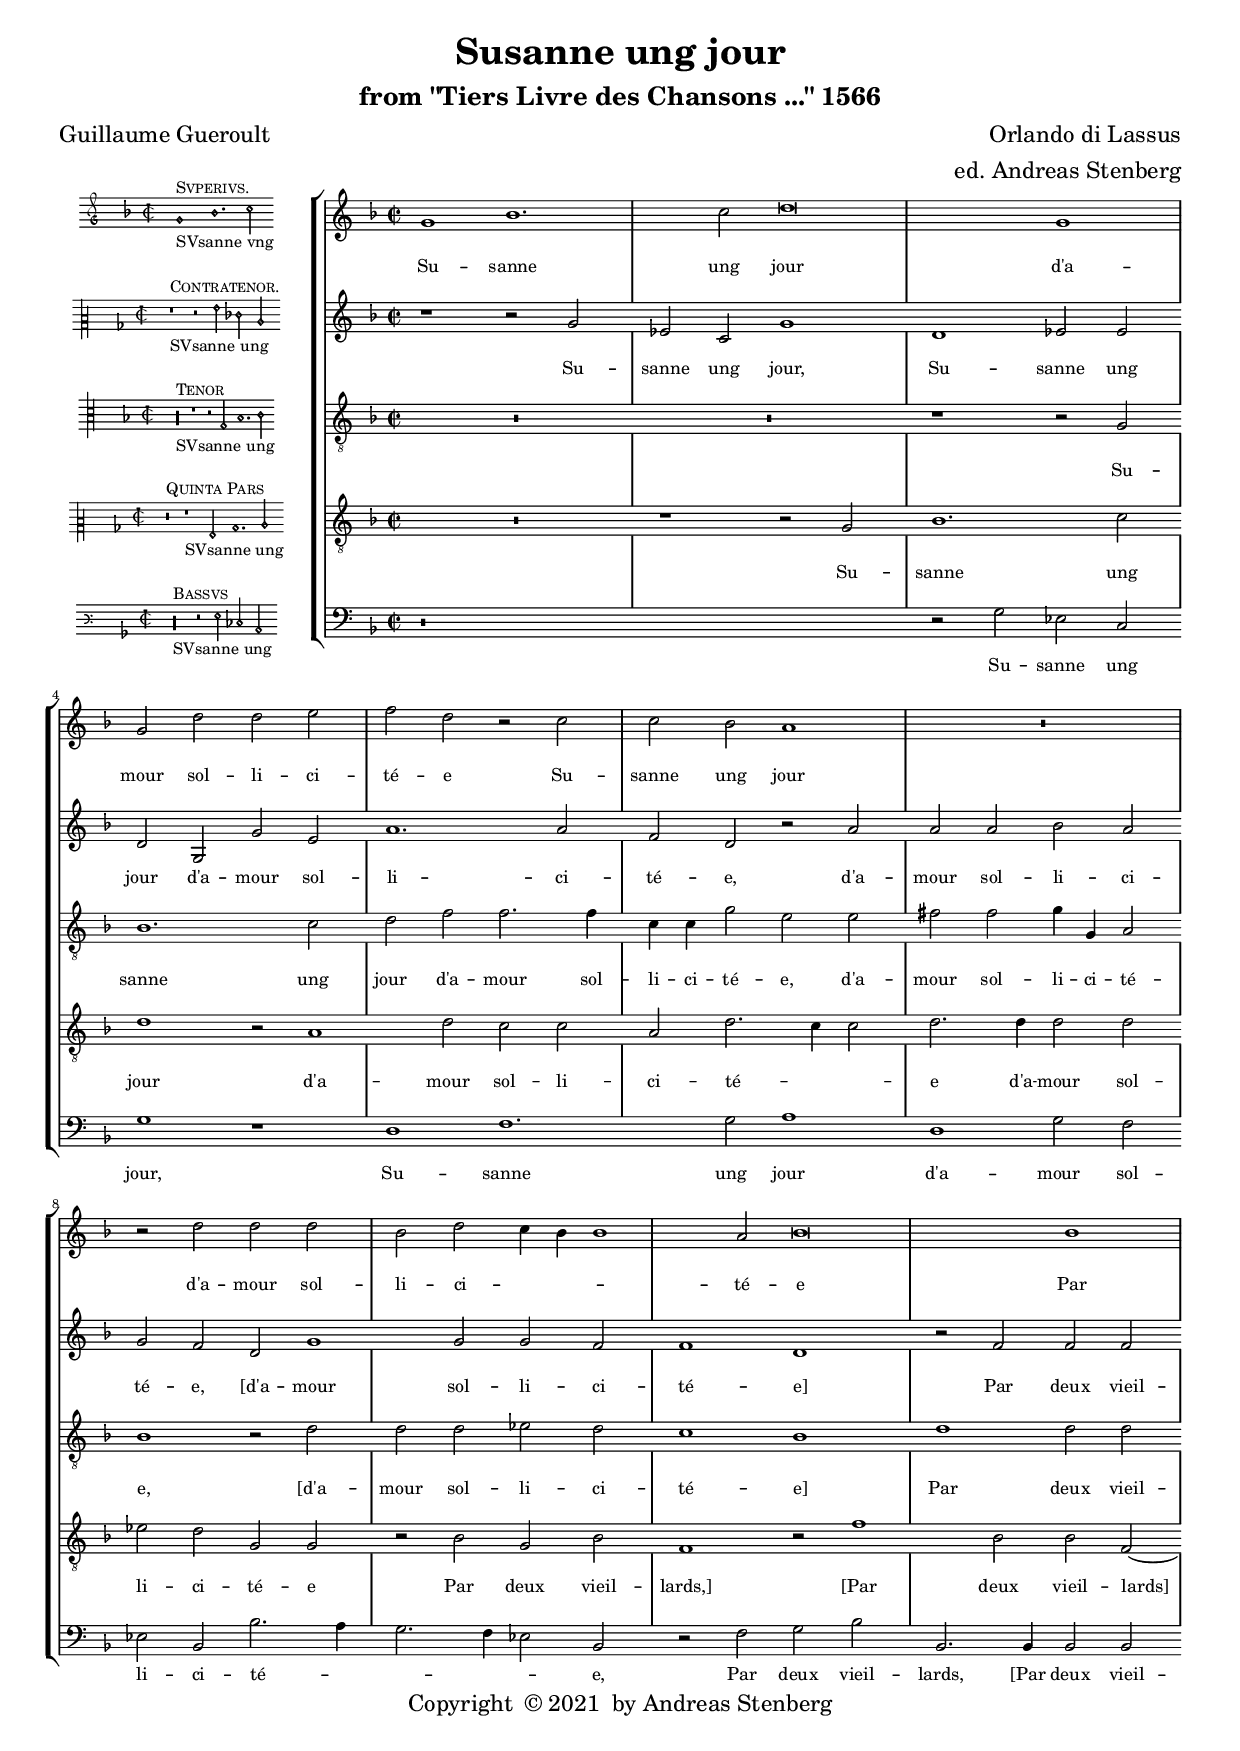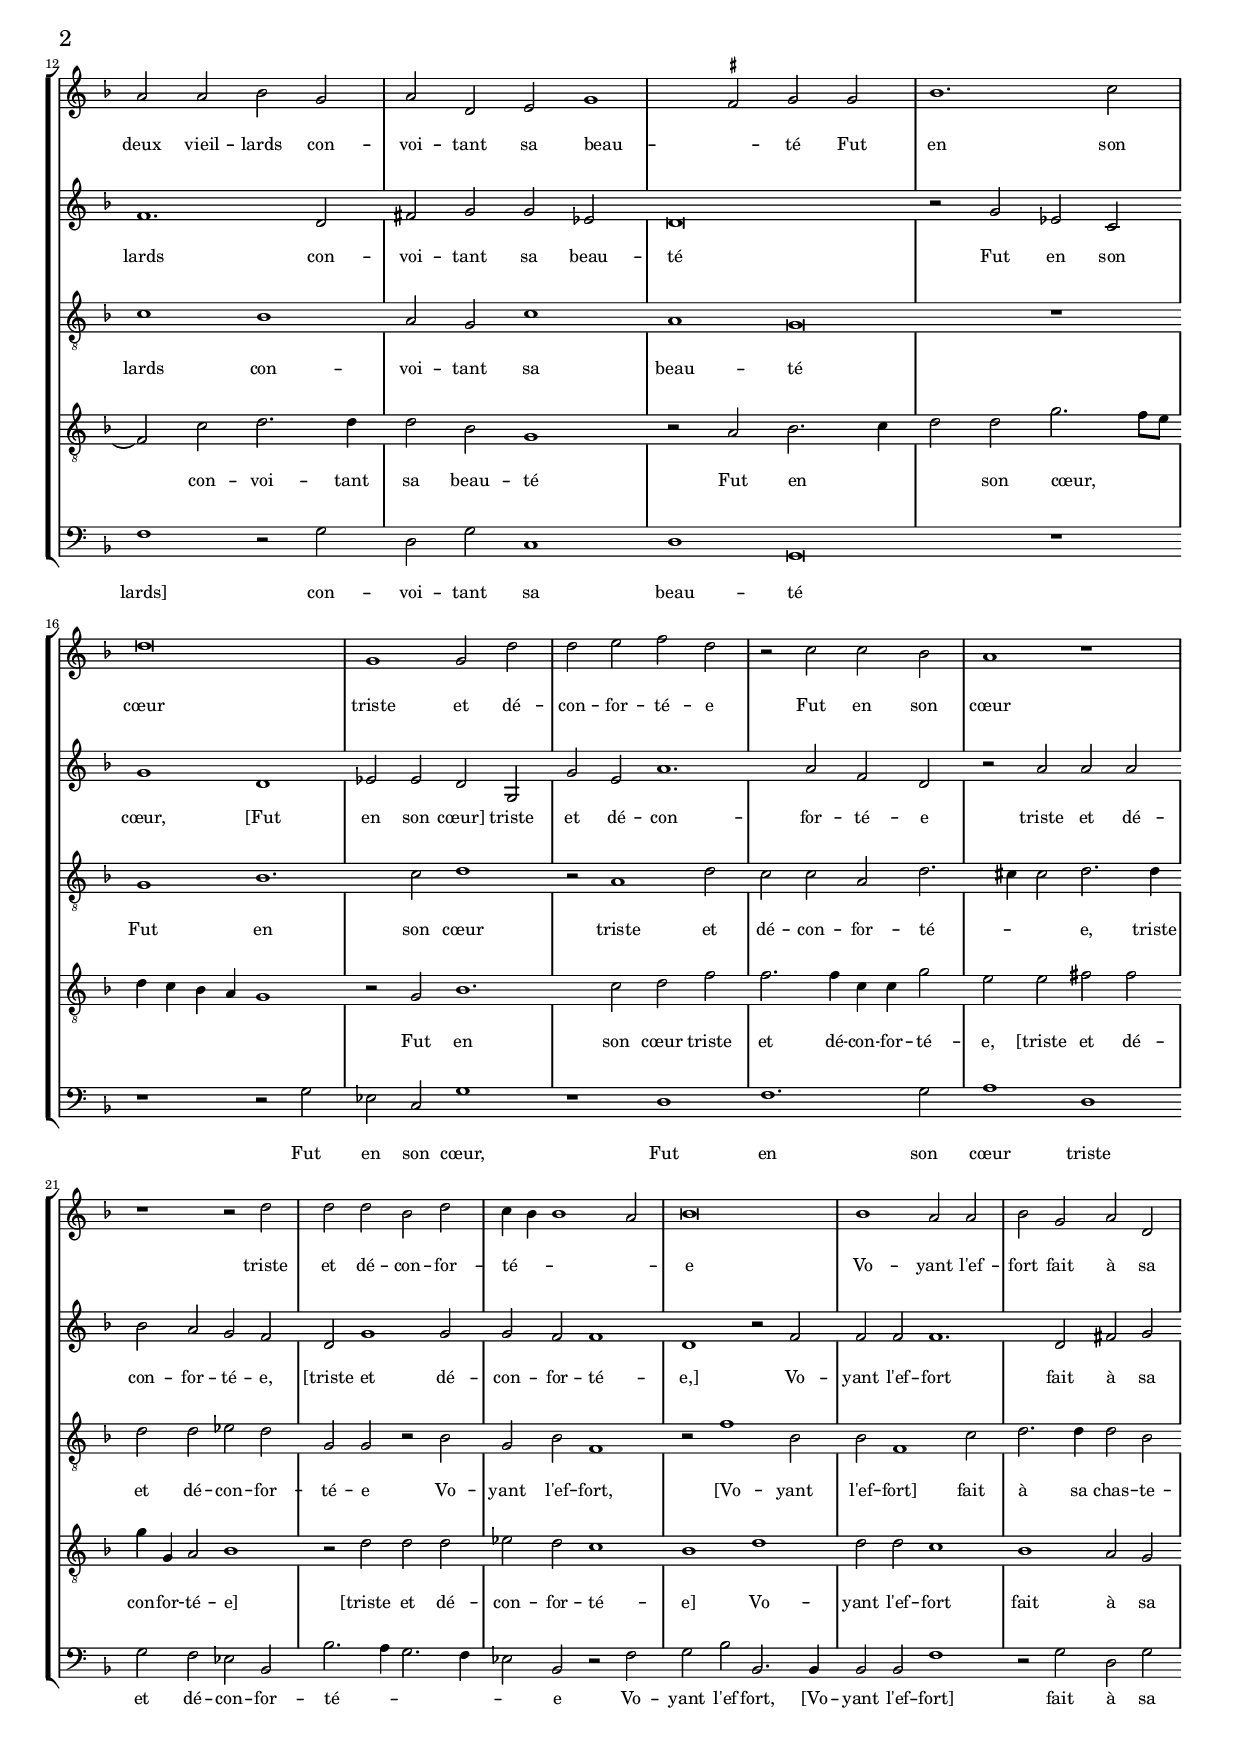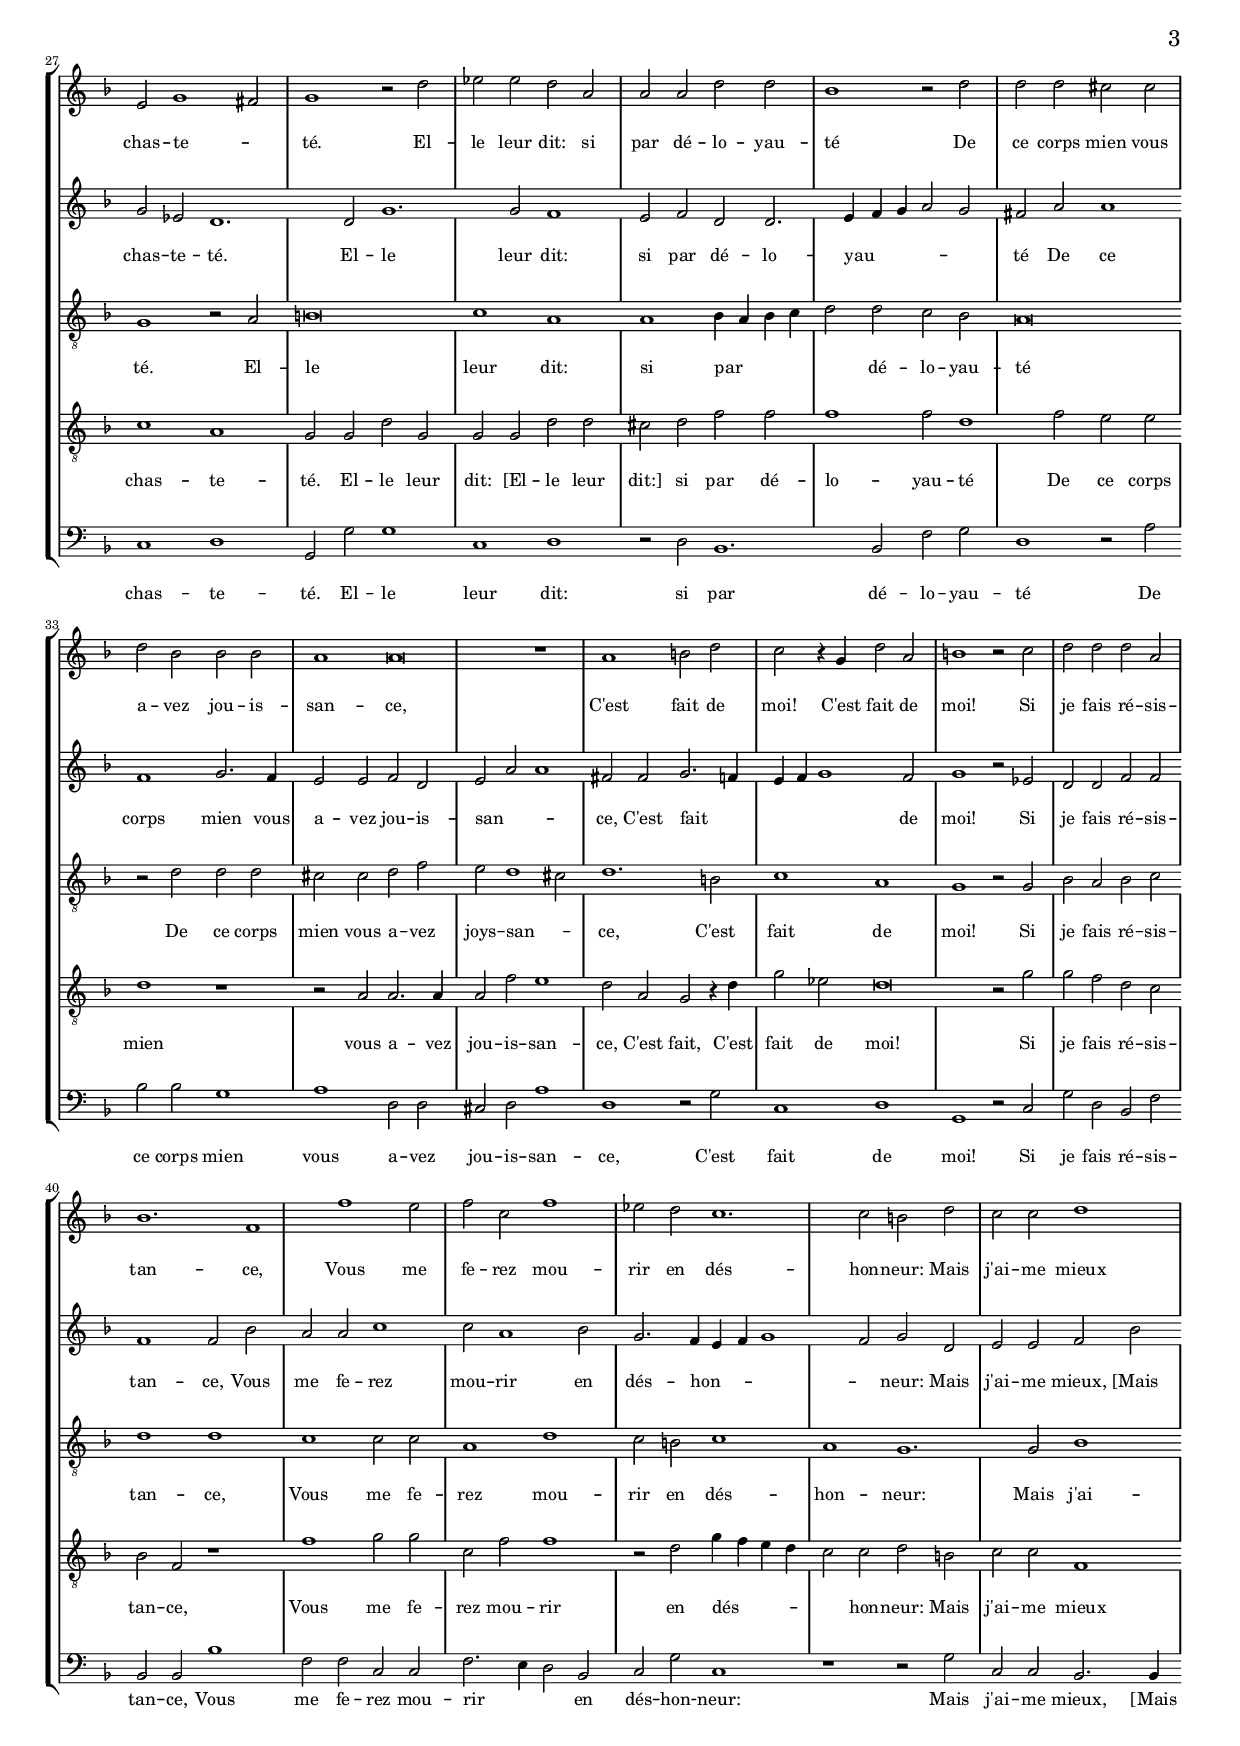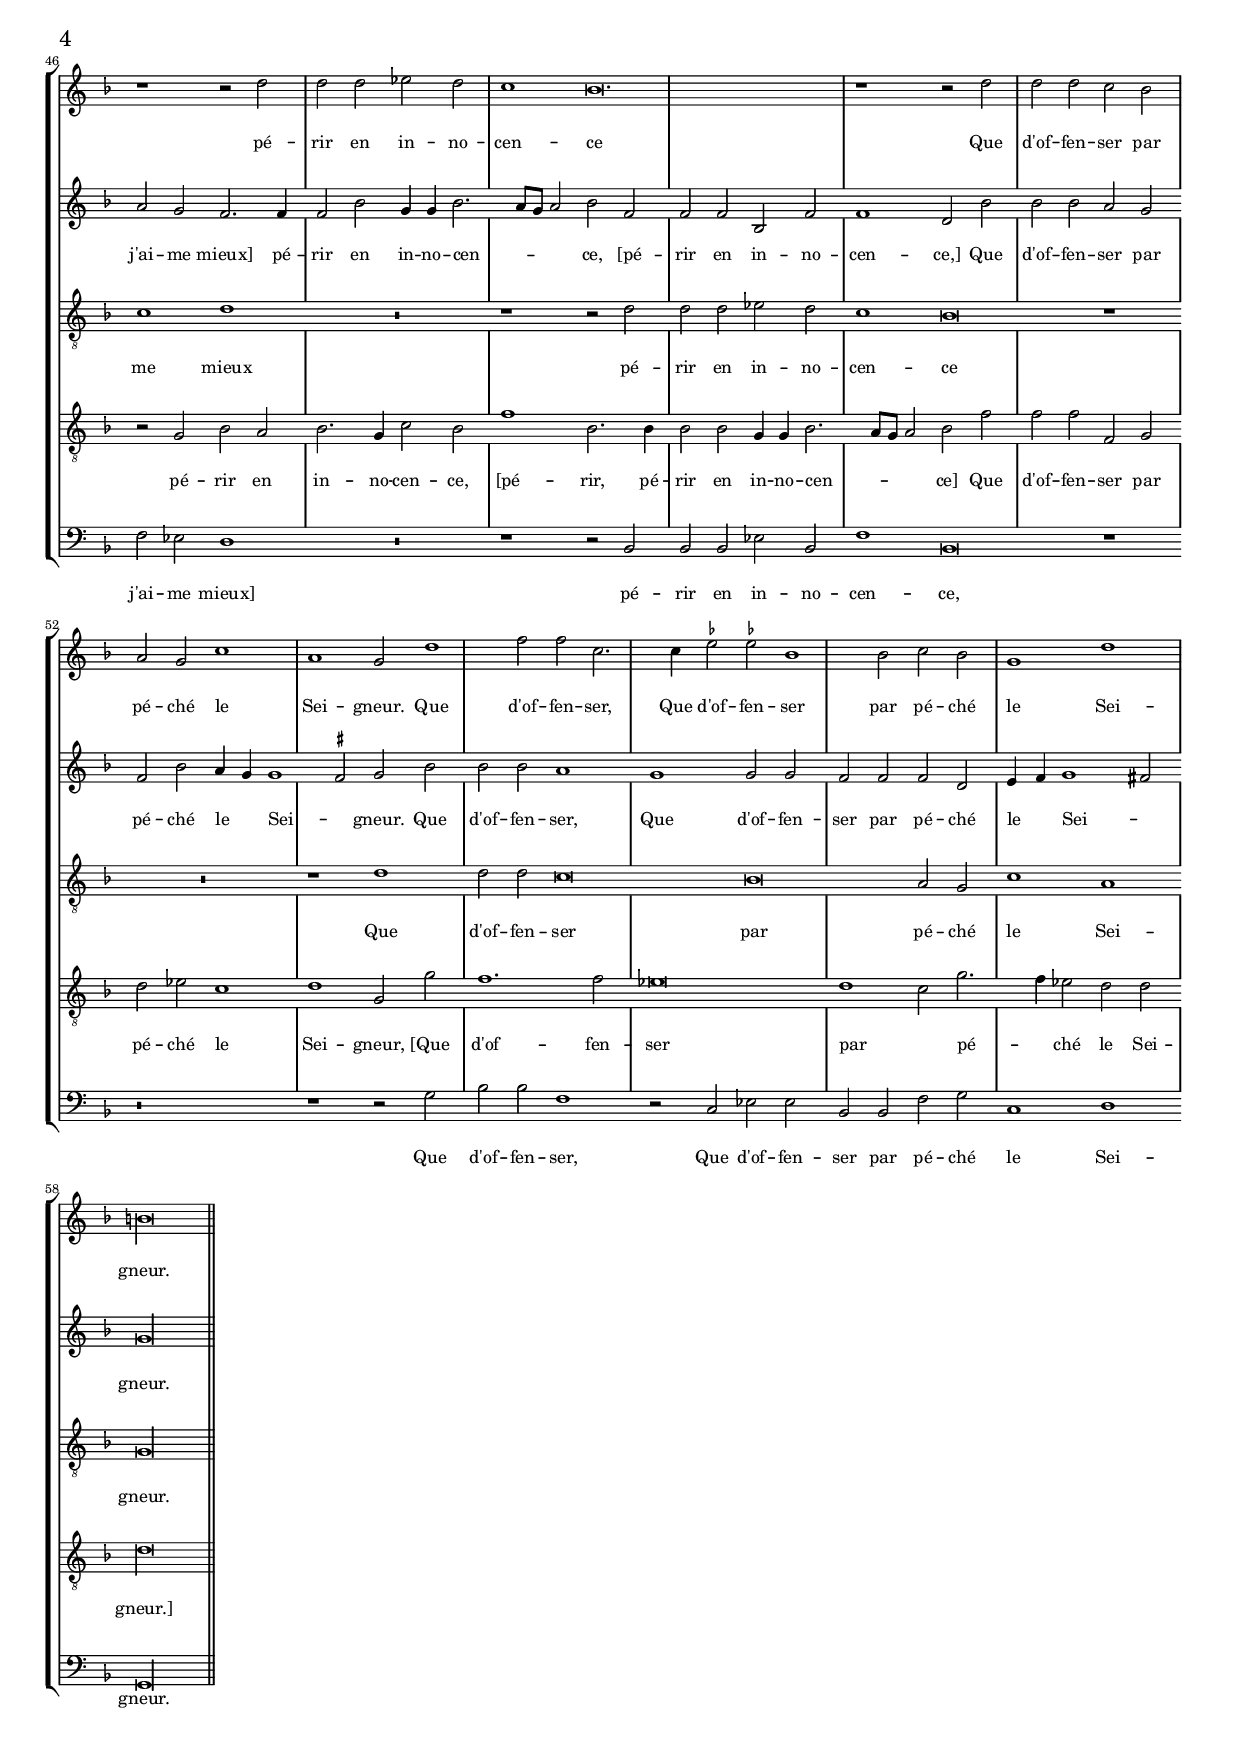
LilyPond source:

\version "2.18.0"
\include "deutsch.ly"
#(append! supported-clefs '(("mensural-f3" . ("clefs.mensural.f" 0 0))))
#(append! supported-clefs '(("petrucci-g3" . ("clefs.petrucci.g" 0 1))))
ficta = \once \set suggestAccidentals =##t

\header {
  title = \markup {
    \center-column {
      "Susanne ung jour"
      %      "Wann er zu nacht"
      \vspace #0.5
    }
  }
  subtitle = "from \"Tiers Livre des Chansons ...\" 1566"
  composer = "Orlando di Lassus"
  arranger = "ed. Andreas Stenberg"
  poet = "Guillaume Gueroult"
  meter =""
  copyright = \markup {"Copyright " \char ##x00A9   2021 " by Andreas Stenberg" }
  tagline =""
}
%}
%{
\markup {
  \column {
%    \fill-line { \fontsize #3 "Susanne un jour" }
    \fill-line { \null "Orlandus Lassus" }
    \fill-line { \null "ed. Andreas Stenberg" }
  }
}
%}
global = {
  \key f \major
}

sopMusic = \relative c'' {

  \set Score.tempoHideNote = ##t
  \tempo 2 = 86
  \time 2/2
  \set Timing.measureLength = #(ly:make-moment 4/2)
  % \override Staff.BarLine.transparent = ##t
  g1 b1.
  c2 d\breve
  g,1
  g2 d'2 d2 e2
  f2 d2 r2 c2
  c2 b2 a1
  R\breve
  r2 d2 d2 d2
  b2 d2( c4 b4 b1)
  a2  b\breve
  b1

  a2 a2 b2 g2
  a2 d,2 e2 g1(
  \ficta fis2) g2 g2
  b1. c2
  d\breve
  g,1 g2 d'2
  d2 e2 f2 d2
  r2 c2 c2 b2
  a1 r1
  r1 r2 d2
  d2 d2 b2 d2

  c4( b4 b1 a2)
  b\breve
  b1 a2 a2
  b2 g2 a2 d,2
  e2 g1( fis2)
  g1 r2 d'2
  es2 es2 d2 a2
  a2 a2 d2 d2
  b1 r2 d2

  d2 d2 cis2 cis2
  d2 b2 b2 b2
  a1 a\breve
  r1
  a1 h2 d2
  c2 r4 g4 d'2 a2
  h1 r2 c2
  d2 d2

  d2 a2
  b1. f1
  f'1 e2
  f2 c2 f1
  es2 d2 c1.
  c2 h2 d2
  c2 c2 d1
  r1 r2 d2
  d2 d2

  es2 d2
  c1 b\breve.
  r1 r2 d2
  d2 d2 c2 b2
  a2 g2 c1
  a1 g2 d'1
  f2 f2 c2.
  c4 \ficta es2

  \ficta es!2 b1 b2
  c2 b2 g1
  d'1
  \cadenzaOn
  h\longa
  \revert Staff.BarLine.transparent
  \bar "||"
  \cadenzaOff
}
sopWords = \lyricmode {
  Su -- sanne ung jour d'a -- mour sol -- li -- ci -- té -- e
  Su -- sanne ung jour d'a -- mour sol -- li -- ci -- té -- e
  Par deux vieil -- lards con -- voi -- tant sa beau -- té
  Fut en son cœur triste et dé -- con -- for -- té -- e
  Fut en son cœur triste et dé -- con -- for -- té -- e
  Vo -- yant l'ef -- fort fait à sa chas -- te -- té.
  El -- le leur dit: si par dé -- lo -- yau -- té
  De ce corps mien vous a -- vez jou -- is -- san -- ce,
  C'est fait de moi!
  C'est fait de moi!
  Si je fais ré -- sis -- tan -- ce,
  Vous me fe -- rez mou -- rir en dés -- hon -- neur:
  Mais j'ai -- me mieux pé -- rir en in -- no -- cen -- ce
  Que d'of -- fen -- ser par pé -- ché le Sei -- gneur.
  Que d'of -- fen -- ser,
  Que d'of -- fen -- ser par pé -- ché le Sei -- gneur.
}
altoMusic = \relative c' {
  \override Staff.BarLine.transparent = ##t
  r1 r2 g'2
  es2 c2 g'1
  d1 es2 es2
  d2 g,2 g'2 e2
  a1. a2
  f2 d2 r2 a'2
  a2 a2 b2 a2
  g2 f2

  d2 g1 g2
  g2 f2 f1
  d1 r2 f2
  f2 f2 f1.
  d2 fis2 g2
  g2 es2 d\breve
  r2 g2 es2 c2
  g'1 d1
  es2 es2 d2 g,2
  g'2  e2 a1.
  a2 f2 d2

  r2 a'2 a2 a2
  b2 a2 g2 f2
  d2 g1 g2
  g2 f2 f1
  d1 r2 f2
  f2 f2 f1.
  d2 fis2 g2
  g2 es2 d1.
  d2 g1.
  g2

  f1 e2
  f2 d2 d2.
  e4( f4 g4 a2 g2)
  fis2 a2 a1
  f1 g2. f4
  e2 e2  f2 d2
  e2( a2 a1)
  fis2 fis2 g2.( f4
  e4 f4 g1) f2

  g1 r2 es2
  d2 d2 f2 f2
  f1 f2 b2
  a2 a2 c1
  c 2 a1 b2
  g2. f4( e4 f4 g1
  f2) g2 d2
  e2  e2 f2 b2
  a2 g2 f2. f4

  f2 b2 g4 g4 b2.(
  a8 g8 a2) b2 f2
  f2 f2 b,2 f'2
  f1 d2 b'2
  b2 b2 a2 g2
  f2 b2 a4( g4) g1(
  \ficta fis2) g2 b2
  b2 b2

  a1
  g1 g2 g2
  f2 f2 f2 d2
  e4( f4) g1( fis2)
  g\longa
  \revert Staff.BarLine.transparent
}
altoWords = \lyricmode {
  Su -- sanne ung jour,
  Su -- sanne ung jour d'a -- mour sol -- li -- ci -- té -- e,
  d'a -- mour sol -- li -- ci -- té -- e,
  [d'a -- mour sol -- li -- ci -- té -- e]
  Par deux vieil -- lards con -- voi -- tant sa beau -- té
  Fut en son cœur,
  [Fut en son cœur] triste et dé -- con -- for -- té -- e
  triste et dé -- con -- for -- té -- e,
  [triste et dé -- con -- for -- té -- e,]
  Vo -- yant l'ef -- fort fait à sa chas -- te -- té.
  El -- le leur dit: si par dé -- lo -- yau -- té
  De ce corps mien vous a -- vez jou -- is -- san -- ce,
  C'est fait de moi!
  Si je fais ré -- sis -- tan -- ce,
  Vous me fe -- rez mou -- rir en dés -- hon -- neur:
  Mais j'ai -- me mieux,
  [Mais j'ai -- me mieux] pé -- rir en in -- no -- cen -- ce,
  [pé -- rir en in -- no -- cen -- ce,]
  Que d'of -- fen -- ser par pé -- ché le Sei -- gneur.
  Que d'of -- fen -- ser,
  Que d'of -- fen -- ser par pé -- ché le Sei -- gneur.
}
tenorMusic = \relative c' {
  \clef "G_8"
  \override Staff.BarLine.transparent = ##t
  R\breve*2
  r1 r2 g2
  b1. c2
  d2 f2 f2. f4
  c4 c4 g'2 e2 e2
  fis2 fis2 g4 g,4 a2
  b1 r2 d2

  d2 d2 es2 d2
  c1 b1
  d1 d2 d2
  c1 b1
  a2 g2 c1
  a1 g\breve
  r1
  g1 b1.
  c2 d1
  r2 a1 d2
  c2 c2 a2 d2.(
  cis4 cis2)

  d2. d4
  d2 d2 es2 d2
  g,2 g2 r2 b2
  g2 b2 f1
  r2 f'1 b,2
  b2 f1 c'2
  d2. d4 d2 b2
  g1

  r2 a2 h\breve
  c1
  a1 a1
  b4( a4 b4 c4 d2) d2
  c2 b2 a\breve
  r2 d2 d2 d2
  cis2 cis2 d2 f2
  e2 d1( cis2)
  d1. h2
  c1 a1
  g1 r2 g2
  b2 a2 b2 c2
  d1 d1
  c1 c2 c2
  a1 d1

  c2 h2 c1
  a1 g1.
  g2 b1
  c1 d1
  R\breve
  r1 r2 d2
  d2 d2 es2 d2
  c1 b\breve
  r1
  R\breve
  r1 d1

  d2 d2 c\breve
  b\breve
  a2 g2
  c1 a1
  g\longa
  \revert Staff.BarLine.transparent
}
tenorWords = \lyricmode {
  Su -- sanne ung jour d'a -- mour sol -- li -- ci -- té -- e,
  d'a -- mour sol -- li -- ci -- té -- e,
  [d'a -- mour sol -- li -- ci -- té -- e]
  Par deux vieil -- lards con -- voi -- tant sa beau -- té
  Fut en son cœur triste et dé -- con -- for -- té -- e,
  triste et dé -- con -- for -- té -- e
  Vo -- yant l'ef -- fort,
  [Vo -- yant l'ef -- fort] fait à sa chas -- te -- té.
  El -- le leur dit: si par dé -- lo -- yau -- té
  De ce corps mien vous a -- vez joys -- san -- ce,
  C'est fait de moi!
  Si je fais ré -- sis -- tan -- ce,
  Vous me fe -- rez mou -- rir en dés -- hon -- neur:
  Mais j'ai -- me mieux
  pé -- rir en in -- no -- cen -- ce
  Que d'of -- fen -- ser par pé -- ché le Sei -- gneur.
  Que d'of -- fen -- ser,
  Que d'of -- fen -- ser par pé -- ché le Sei -- gneur.
}
tenorIIMusic = \relative c' {
  \clef "G_8"
  \override Staff.BarLine.transparent = ##t
  R\breve
  r1 r2 g2
  b1. c2
  d1 r2 a1
  d2 c2 c2
  a2 d2.( c4 c2)
  d2. d4 d2 d2
  es2 d2 g,2 g2
  r2 b2 g2 b2
  f1 r2 f'1
  b,2

  b2 f2~
  f2 c'2 d2. d4
  d2 b2 g1
  r2 a2 b2.( c4
  d2) d2 g2.( f8 e8
  d4 c4 b4 a4 g1)
  r2 g2 b1.
  c2 d2 f2 f2.
  f4 c4 c4 g'2
  e2 e2 fis2 fis2
  g4 g,4 a2 b1
  r2 d2

  d2 d2
  es2 d2 c1
  b1 d1
  d2 d2 c1
  b1 a2 g2
  c1 a1
  g2 g2 d'2 g,2
  g2 g2 d'2 d2
  cis2 d2 f2 f2
  f1 f2 d1
  f2 e2 e2
  d1 r1
  r2 a2 a2. a4

  a2 f'2 e1
  d2 a2 g2 r4 d'4
  g2 es2 d\breve
  r2 g2 g2 f2
  d2 c2 b2 f2
  r1 f'1
  g2 g2 c,2 f2
  f1
  r2 d g4( f4 e4 d4
  c2) c2 d2 h2
  c2 c2

  f,1
  r2 g2 b2 a2
  b2. g4 c2 b2
  f'1 b,2. b4
  b2 b2
  g4 g4 b2.( a8 g8 a2)
  b2 f'2 f2 f2
  f,2 g2 d'2 es2
  c1 d1
  g,2 g'2 f1.
  f2 es\breve
  d1( c2) g'2.(
  f4) es2 d2 d2
  d\longa
  \revert Staff.BarLine.transparent
}
tenorIIWords = \lyricmode {
  Su -- sanne ung jour d'a -- mour sol -- li -- ci -- té -- e
  d'a -- mour sol -- li -- ci -- té -- e
  Par deux vieil -- lards,]
  [Par deux vieil -- lards] con -- voi -- tant sa beau -- té
  Fut en son cœur,
  Fut en son cœur triste et dé -- con -- for -- té -- e,
  [triste et  dé -- con -- for -- té -- e]
  [triste et  dé -- con -- for -- té -- e]
  Vo -- yant l'ef -- fort fait à sa chas -- te -- té.
  El -- le leur dit:
  [El -- le leur dit:] si par dé -- lo -- yau -- té
  De ce corps mien vous a -- vez jou -- is -- san -- ce,
  C'est fait,
  C'est fait de moi!
  Si je fais ré -- sis -- tan -- ce,
  Vous me fe -- rez mou -- rir en dés -- hon -- neur:
  Mais j'ai -- me mieux pé -- rir en in -- no -- cen -- ce,
  [pé -- rir, pé -- rir en in -- no -- cen -- ce]
  Que d'of -- fen -- ser par pé -- ché le Sei -- gneur,
  [Que d'of -- fen -- ser par pé -- ché le Sei -- gneur.]
}
bassMusic = \relative c {
  \override Staff.BarLine.transparent = ##t
  r\breve*2
  r2 g'2 es2 c2
  g'1 r1
  d1 f1.
  g2 a1
  d,1 g2 f2
  es2 b2 b'2.( a4
  g2. f4

  es2) b2

  r2 f'2 g2 b2
  b,2. b4 b2 b2
  f'1 r2 g2
  d2 g2 c,1
  d1 g,\breve
  r1
  r1 r2 g'2
  es2 c2 g'1
  r1 d1
  f1. g2
  a1

  d,1
  g2 f2 es2 b2
  b'2.( a4 g2. f4
  es2) b2 r2 f'2
  g2 b2  b,2. b4
  b2 b2 f'1
  r2 g2 d2 g2
  c,1 d1
  g,2 g'2

  g1
  c,1 d1
  r2 d2 b1.
  b2 f'2 g2
  d1 r2 a'2
  b2 b2 g1
  a1 d,2 d2
  cis2 d2 a'1
  d,1 r2 g2

  c,1 d1
  g,1 r2 c2
  g'2 d2 b2 f'2
  b,2 b2 b'1
  f2 f2 c2 c2
  f2.( e4 d2) b2
  c2 g'2 c,1
  r1 r2 g'2

  c,2 c2  b2. b4
  f'2 es2 d1
  R\breve
  r1 r2 b2
  b2 b2 es2 b2
  f'1 b,\breve
  r1
  r\breve
  r1 r2 g'2
  b2 b2 f1
  r2 c2 es2 es2

  b2 b2 f'2 g2
  c,1 d1
  g,\longa
  \revert Staff.BarLine.transparent
}
bassWords = \lyricmode {
  Su -- sanne ung jour,
  Su -- sanne ung jour d'a -- mour sol -- li -- ci -- té -- e,
  Par deux vieil -- lards,
  [Par deux vieil -- lards] con -- voi -- tant sa beau -- té
  Fut en son cœur,
  Fut en son cœur triste et dé -- con -- for -- té -- e
  Vo -- yant l'ef -- fort,
  [Vo -- yant l'ef -- fort] fait à sa chas -- te -- té.
  El -- le leur dit: si par dé -- lo -- yau -- té
  De ce corps mien vous a -- vez jou -- is -- san -- ce,
  C'est fait de moi!
  Si je fais ré -- sis -- tan -- ce,
  Vous me fe -- rez mou -- rir en dés -- hon -- neur:
  Mais j'ai -- me mieux,
  [Mais j'ai -- me mieux] pé -- rir en in -- no -- cen -- ce,
  Que d'of -- fen -- ser,
  Que d'of -- fen -- ser par pé -- ché le Sei -- gneur.
}
incipitDiscantus = \markup {
  \score {
    {
      %      \set Staff.instrumentName = #"Tenor "
      \override NoteHead.style = #'neomensural
      \override Rest.style = #'neomensural
      \override Staff.TimeSignature.style = #'mensural
      \cadenzaOn
      \clef "petrucci-g"
      \key f \major
      \time 2/2

      g'1 ^\markup { \smallCaps"Svperivs."} _"SVsanne vng"
      b'1. c''2
    }
    \layout {
      \context {
        \Voice
        \remove "Ligature_bracket_engraver"
        \consists "Mensural_ligature_engraver"
      }
      line-width = 4.5\cm
    }
  }
}


incipitAltus = \markup {
  \score {
    {
      %      \set Staff.instrumentName = #"Tenor "
      \override NoteHead.style = #'neomensural
      \override Rest.style = #'neomensural
      \override Staff.TimeSignature.style = #'mensural
      \cadenzaOn
      \clef "petrucci-c2"
      \key f \major
      \time 2/2
      r1^\markup \smallCaps"Contratenor."
      _"SVsanne ung "
      r2 g'2 es'2 c'2
    }
    \layout {
      \context {
        \Voice
        \remove "Ligature_bracket_engraver"
        \consists "Mensural_ligature_engraver"
      }
      line-width = 4.5\cm
    }
  }
}


incipitTenor = \markup {
  \score {
    {
      %      \set Staff.instrumentName = #"Tenor "
      \override NoteHead.style = #'neomensural
      \override Rest.style = #'neomensural
      \override Staff.TimeSignature.style = #'mensural
      \cadenzaOn
      \clef "petrucci-c3"
      \key f \major
      \time 2/2
      r\longa ^\markup \smallCaps"Tenor"
      _"SVsanne ung"
      r1 r2 g2 b1. c'2
    }
    \layout {
      \context {
        \Voice
        \remove "Ligature_bracket_engraver"
        \consists "Mensural_ligature_engraver"
      }
      line-width = 5.0\cm
    }
  }
}
incipitTenorII = \markup {
  \score {
    {
      %      \set Staff.instrumentName = #"Tenor "
      \override NoteHead.style = #'neomensural
      \override Rest.style = #'neomensural
      \override Staff.TimeSignature.style = #'mensural
      \cadenzaOn
      \clef "petrucci-c2"
      \key f \major
      \time 2/2
      r\breve ^\markup \smallCaps"Quinta Pars"
      r1_"SVsanne ung"
      g2 b1. c'2
    }
    \layout {
      \context {
        \Voice
        \remove "Ligature_bracket_engraver"
        \consists "Mensural_ligature_engraver"
      }
      line-width = 5.0\cm
    }
  }
}

incipitBassus = \markup {
  \score {
    {
      %      \set Staff.instrumentName = #"Tenor "
      \override NoteHead.style = #'neomensural
      \override Rest.style = #'neomensural
      \override Staff.TimeSignature.style = #'mensural
      \cadenzaOn
      \clef "mensural-f3"
      \key f \major
      \time 2/2
      r\longa^\markup \smallCaps"Bassvs"_"SVsanne ung "
      r2 g2 es2 c2
    }
    \layout {
      \context {
        \Voice
        \remove "Ligature_bracket_engraver"
        \consists "Mensural_ligature_engraver"
      }
      line-width = 4.5\cm
    }
  }
}

%% for print
\score {
  <<
    \new StaffGroup \with {
      \override VerticalAxisGroup.staff-staff-spacing = #'((basic-distance . 12))
    } <<
      \new Staff = treble <<
        \set Staff.instrumentName = \incipitDiscantus
        \new Voice = "sopranos" {
          \set  Staff.midiInstrument ="choir aahs"
          %	\voiceOne
          << \global \sopMusic >>
        }
      >>
      \new Lyrics = sopranos { s1 }

      \new Staff = "medius" <<
        \set Staff.instrumentName = \incipitAltus

        \new Voice = "altos" {
          %	\voiceTwo
          \set  Staff.midiInstrument ="choir aahs"
          << \global \altoMusic >>
        }
      >>

      \new Lyrics = "altos" { s1 }
      \new Staff = tenors <<
        \set Staff.instrumentName = \incipitTenor

        \clef "treble"
        \new Voice = "tenors" {
          \set  Staff.midiInstrument ="choir aahs"
          %	\voiceOne
          << \global \tenorMusic >>
        }
      >>
      \new Lyrics = "tenors" { s1 }

      \new Staff = tenorsII <<
        \set Staff.instrumentName = \incipitTenorII

        \clef "treble"
        \new Voice = "tenorsII" {
          \set  Staff.midiInstrument ="choir aahs"
          %	\voiceOne
          << \global \tenorIIMusic >>
        }
      >>
      \new Lyrics = "tenorsII" { s1 }

      \new Staff ="basses" {
        \set Staff.instrumentName = \incipitBassus

        \new Voice = "basses" {
          \set  Staff.midiInstrument ="choir aahs"
          \clef "bass"
          %	\voiceTwo
          << \global \bassMusic >>
        }
      }
    >>
    \new Lyrics = basses { s1 }

    \context Lyrics = sopranos \lyricsto sopranos \sopWords
    \context Lyrics = altos \lyricsto altos \altoWords
    \context Lyrics = tenors \lyricsto tenors \tenorWords
    \context Lyrics = tenorsII \lyricsto tenorsII \tenorIIWords
    \context Lyrics = basses \lyricsto basses \bassWords
  >>
  \layout {
    #(layout-set-staff-size 14)
    \context {
      \Score
      % no bars in staves
      %      \override BarLine.transparent = ##t

    }
    % the next three instructions keep the lyrics between the bar lines
    \context {
      \Lyrics
      \consists "Bar_engraver"
      \override BarLine.transparent = ##t
    }
    \context {
      \StaffGroup
      \consists "Separating_line_group_engraver"
    }
    \context {
      \Voice
      % no slurs
      \override Slur.transparent = ##t
      % Comment in the below "\remove" command to allow line
      % breaking also at those barlines where a note overlaps
      % into the next bar.  The command is commented out in this
      % short example score, but especially for large scores, you
      % will typically yield better line breaking and thus improve
      % overall spacing if you comment in the following command.
      %\remove "Forbid_line_break_engraver"
    }
    indent = 4.5\cm
  }

}
%% for midi
\score {
  <<
    \new StaffGroup \with {
      \override VerticalAxisGroup.staff-staff-spacing = #'((basic-distance . 12))
    } <<
      \new Staff = treble <<
        \set Staff.instrumentName = \incipitDiscantus
        \new Voice = "sopranos" {
          \set  Staff.midiInstrument ="choir aahs"
          %	\voiceOne
          << \global \sopMusic >>
        }
      >>
      \new Lyrics = sopranos { s1 }

      \new Staff = "medius" <<
        \set Staff.instrumentName = \incipitAltus

        \new Voice = "altos" {
          %	\voiceTwo
          \set  Staff.midiInstrument ="choir aahs"
          << \global \altoMusic >>
        }
      >>

      \new Lyrics = "altos" { s1 }
      \new Staff = tenors <<
        \set Staff.instrumentName = \incipitTenor

        \clef "treble"
        \new Voice = "tenors" {
          \set  Staff.midiInstrument ="choir aahs"
          %	\voiceOne
          << \global \tenorMusic >>
        }
      >>
      \new Lyrics = "tenors" { s1 }

      \new Staff = tenorsII <<
        \set Staff.instrumentName = \incipitTenorII

        \clef "treble"
        \new Voice = "tenorsII" {
          \set  Staff.midiInstrument ="choir aahs"
          %	\voiceOne
          << \global \tenorIIMusic >>
        }
      >>
      \new Lyrics = "tenorsII" { s1 }

      \new Staff ="basses" {
        \set Staff.instrumentName = \incipitBassus

        \new Voice = "basses" {
          \set  Staff.midiInstrument ="choir aahs"
          \clef "bass"
          %	\voiceTwo
          << \global \bassMusic >>
        }
      }
    >>
    \new Lyrics = basses { s1 }

    \context Lyrics = sopranos \lyricsto sopranos \sopWords
    \context Lyrics = altos \lyricsto altos \altoWords
    \context Lyrics = tenors \lyricsto tenors \tenorWords
    \context Lyrics = tenorsII \lyricsto tenorsII \tenorIIWords
    \context Lyrics = basses \lyricsto basses \bassWords
  >>

  \midi {}
}
\paper {
  ragged-bottom = ##t
  ragged-last-bottom = ##t
  ragged-last = ##t
}

%{
convert-ly.py (GNU LilyPond) 2.18.2  convert-ly.py: Processing `'...
Applying conversion: 2.15.7, 2.15.9, 2.15.10, 2.15.16, 2.15.17,
2.15.18, 2.15.19, 2.15.20, 2.15.25, 2.15.32, 2.15.39, 2.15.40,
2.15.42, 2.15.43, 2.16.0, 2.17.0, 2.17.4, 2.17.5, 2.17.6, 2.17.11,
2.17.14, 2.17.15, 2.17.18, 2.17.19, 2.17.20, 2.17.25, 2.17.27,
2.17.29, 2.17.97, 2.18.0
%}
